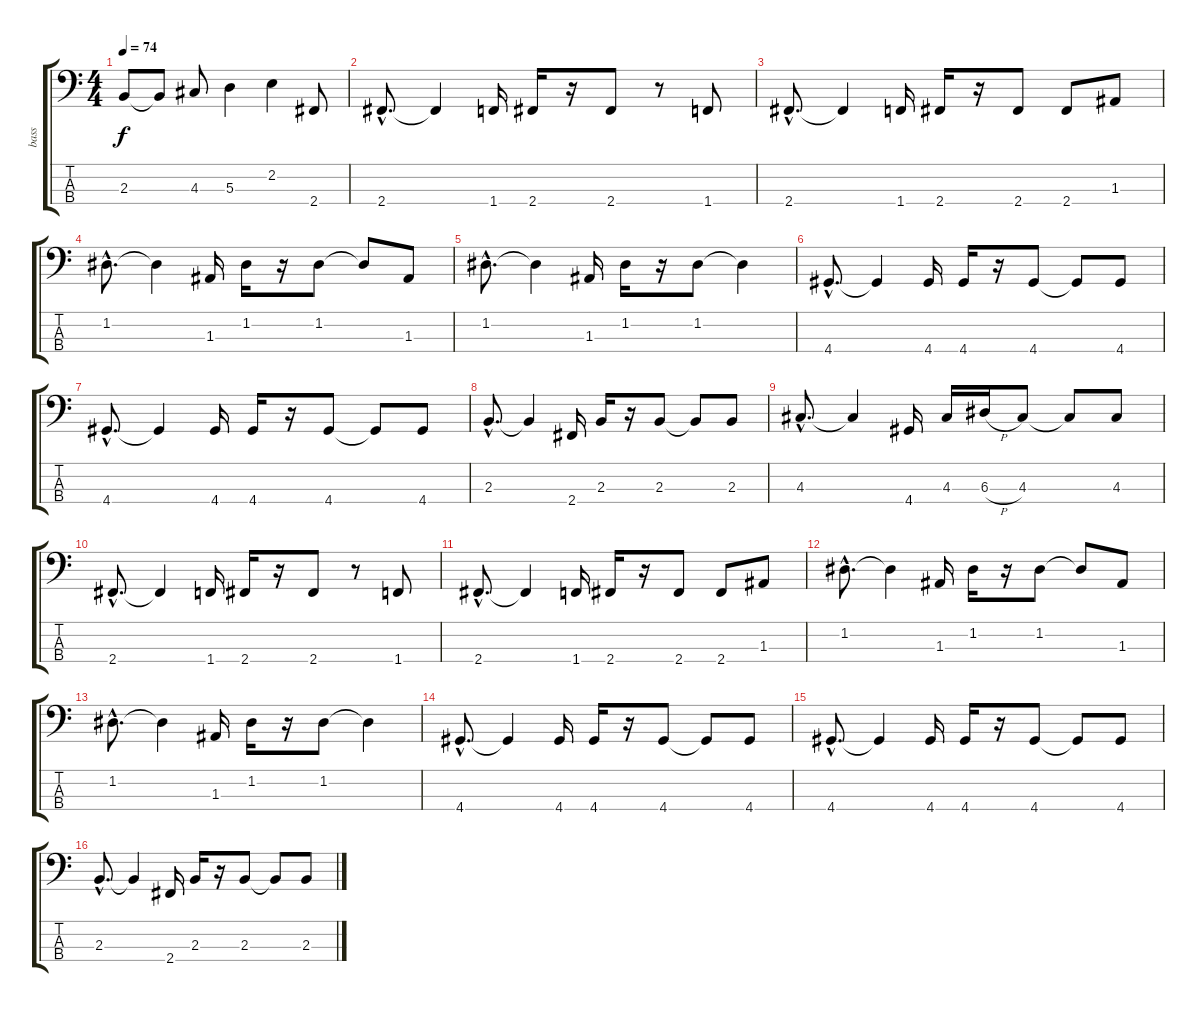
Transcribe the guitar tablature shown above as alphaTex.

\track ("bass" "bass") {instrument electricbassfinger}
\staff {score tabs}
\tuning (G2 D2 A1 E1) {hide}
\ts (4 4)
\tempo 74
\clef f4
\ks c
2.3.8{dy f} 2.3{t}.8 4.3.8 5.3.4 2.2.4 2.4.8 |
2.4{hac}.8{d} 2.4{t}.4 1.4.16 2.4.16 r.16 2.4.8 r.8 1.4.8 |
2.4{hac}.8{d} 2.4{t}.4 1.4.16 2.4.16 r.16 2.4.8 2.4.8 1.3.8 |
1.2{hac}.8{d} 1.2{t}.4 1.3.16 1.2.16 r.16 1.2.8 1.2{t}.8 1.3.8 |
1.2{hac}.8{d} 1.2{t}.4 1.3.16 1.2.16 r.16 1.2.8 1.2{t}.4 |
4.4{hac}.8{d} 4.4{t}.4 4.4.16 4.4.16 r.16 4.4.8 4.4{t}.8 4.4.8 |
4.4{hac}.8{d} 4.4{t}.4 4.4.16 4.4.16 r.16 4.4.8 4.4{t}.8 4.4.8 |
2.3{hac}.8{d} 2.3{t}.4 2.4.16 2.3.16 r.16 2.3.8 2.3{t}.8 2.3.8 |
4.3{hac}.8{d} 4.3{t}.4 4.4.16 4.3.16 6.3{h}.16 4.3.8 4.3{t}.8 4.3.8 |
2.4{hac}.8{d} 2.4{t}.4 1.4.16 2.4.16 r.16 2.4.8 r.8 1.4.8 |
2.4{hac}.8{d} 2.4{t}.4 1.4.16 2.4.16 r.16 2.4.8 2.4.8 1.3.8 |
1.2{hac}.8{d} 1.2{t}.4 1.3.16 1.2.16 r.16 1.2.8 1.2{t}.8 1.3.8 |
1.2{hac}.8{d} 1.2{t}.4 1.3.16 1.2.16 r.16 1.2.8 1.2{t}.4 |
4.4{hac}.8{d} 4.4{t}.4 4.4.16 4.4.16 r.16 4.4.8 4.4{t}.8 4.4.8 |
4.4{hac}.8{d} 4.4{t}.4 4.4.16 4.4.16 r.16 4.4.8 4.4{t}.8 4.4.8 |
2.3{hac}.8{d} 2.3{t}.4 2.4.16 2.3.16 r.16 2.3.8 2.3{t}.8 2.3.8
